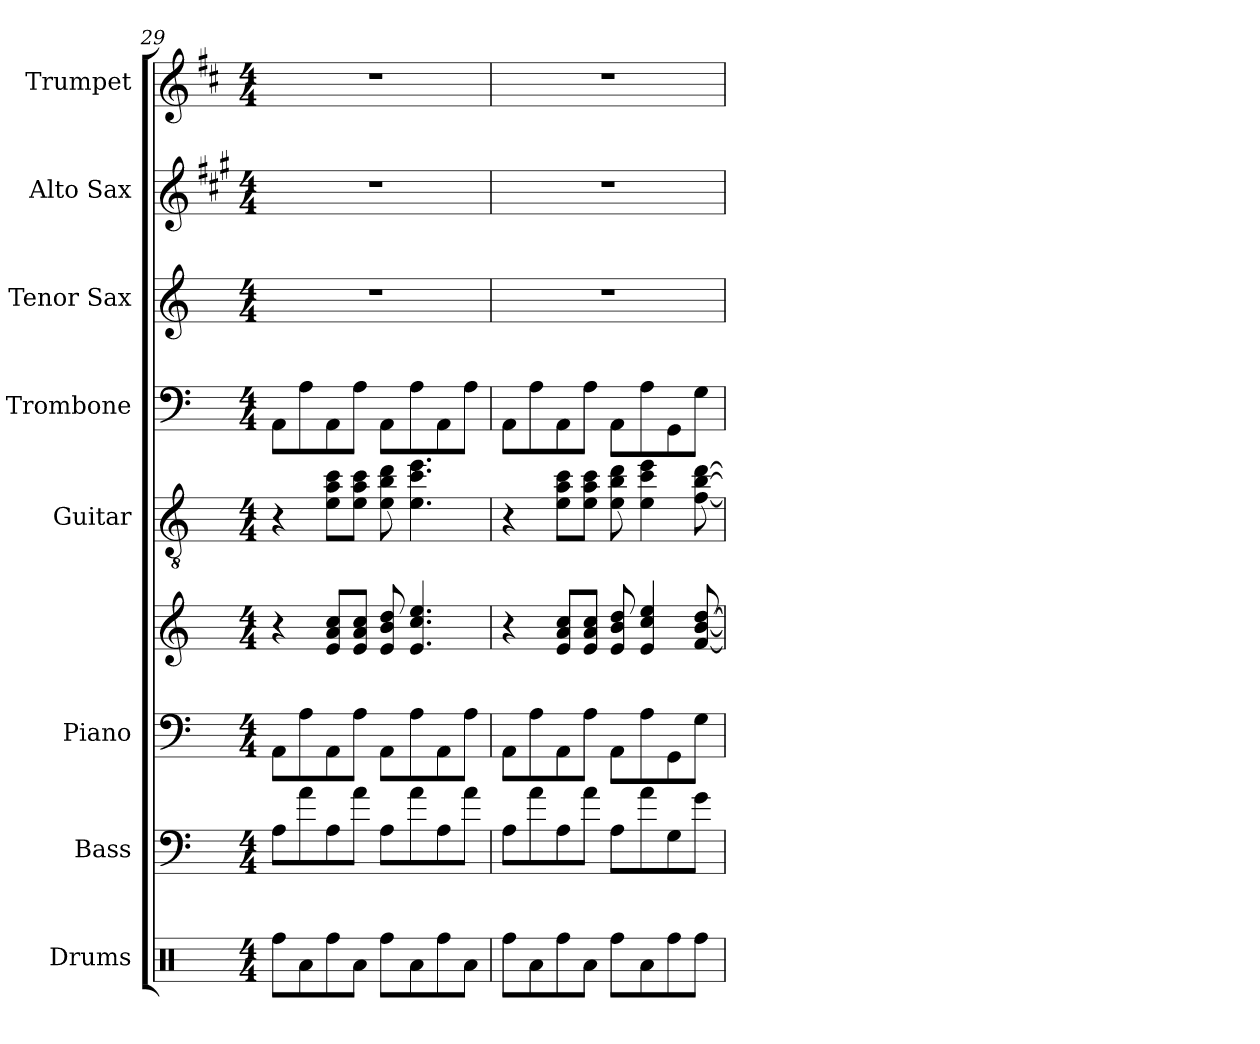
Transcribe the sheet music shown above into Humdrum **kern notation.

**kern	**kern	**kern	**kern	**kern	**kern	**kern	**kern	**kern
*part8	*part7	*part6	*part6	*part5	*part4	*part3	*part2	*part1
*staff9	*staff8	*staff7	*staff6	*staff5	*staff4	*staff3	*staff2	*staff1
*I"Drums	*I"Bass	*I"Piano	*	*I"Guitar	*I"Trombone	*I"Tenor Sax	*I"Alto Sax	*I"Trumpet
*I'Drums	*I'Bass	*I'Piano	*	*I'Gtr.	*I'Tbn.	*I'Tenor	*I'Alto	*I'Tpt.
!!LO:PB:g=z
*clefX	*clefF4	*clefF4	*clefG2	*clefGv2	*clefF4	*clefG2	*clefG2	*clefG2
*	*ITrd7c12	*	*	*	*	*ITrd8c14	*ITrd5c9	*ITrd1c2
*k[]	*k[]	*k[]	*k[]	*k[]	*k[]	*k[]	*k[]	*k[]
*M4/4	*M4/4	*M4/4	*M4/4	*M4/4	*M4/4	*M4/4	*M4/4	*M4/4
=29	=29	=29	=29	=29	=29	=29	=29	=29
8Rff\L	8AA\L	8AA\L	4r	4r	8AA\L	1r	1r	1r
8Ra\	8A\	8A\	.	.	8A\	.	.	.
8Rff\	8AA\	8AA\	8e/ 8a/ 8cc/L	8e\ 8a\ 8cc\L	8AA\	.	.	.
8Ra\J	8A\J	8A\J	8e/ 8a/ 8cc/J	8e\ 8a\ 8cc\J	8A\J	.	.	.
8Rff\L	8AA\L	8AA\L	8e/ 8b/ 8dd/	8e\ 8b\ 8dd\	8AA\L	.	.	.
8Ra\	8A\	8A\	4.e/ 4.cc/ 4.ee/	4.e\ 4.cc\ 4.ee\	8A\	.	.	.
8Rff\	8AA\	8AA\	.	.	8AA\	.	.	.
8Ra\J	8A\J	8A\J	.	.	8A\J	.	.	.
=30	=30	=30	=30	=30	=30	=30	=30	=30
8Rff\L	8AA\L	8AA\L	4r	4r	8AA\L	1r	1r	1r
8Ra\	8A\	8A\	.	.	8A\	.	.	.
8Rff\	8AA\	8AA\	8e/ 8a/ 8cc/L	8e\ 8a\ 8cc\L	8AA\	.	.	.
8Ra\J	8A\J	8A\J	8e/ 8a/ 8cc/J	8e\ 8a\ 8cc\J	8A\J	.	.	.
8Rff\L	8AA\L	8AA\L	8e/ 8b/ 8dd/	8e\ 8b\ 8dd\	8AA\L	.	.	.
8Ra\	8A\	8A\	4e/ 4cc/ 4ee/	4e\ 4cc\ 4ee\	8A\	.	.	.
8Rff\	8GG\	8GG\	.	.	8GG\	.	.	.
8Rff\J	8G\J	8G\J	[8f/ [8b/ [8dd/	[8f\ [8b\ [8dd\	8G\J	.	.	.
=	=	=	=	=	=	=	=	=
*-	*-	*-	*-	*-	*-	*-	*-	*-
